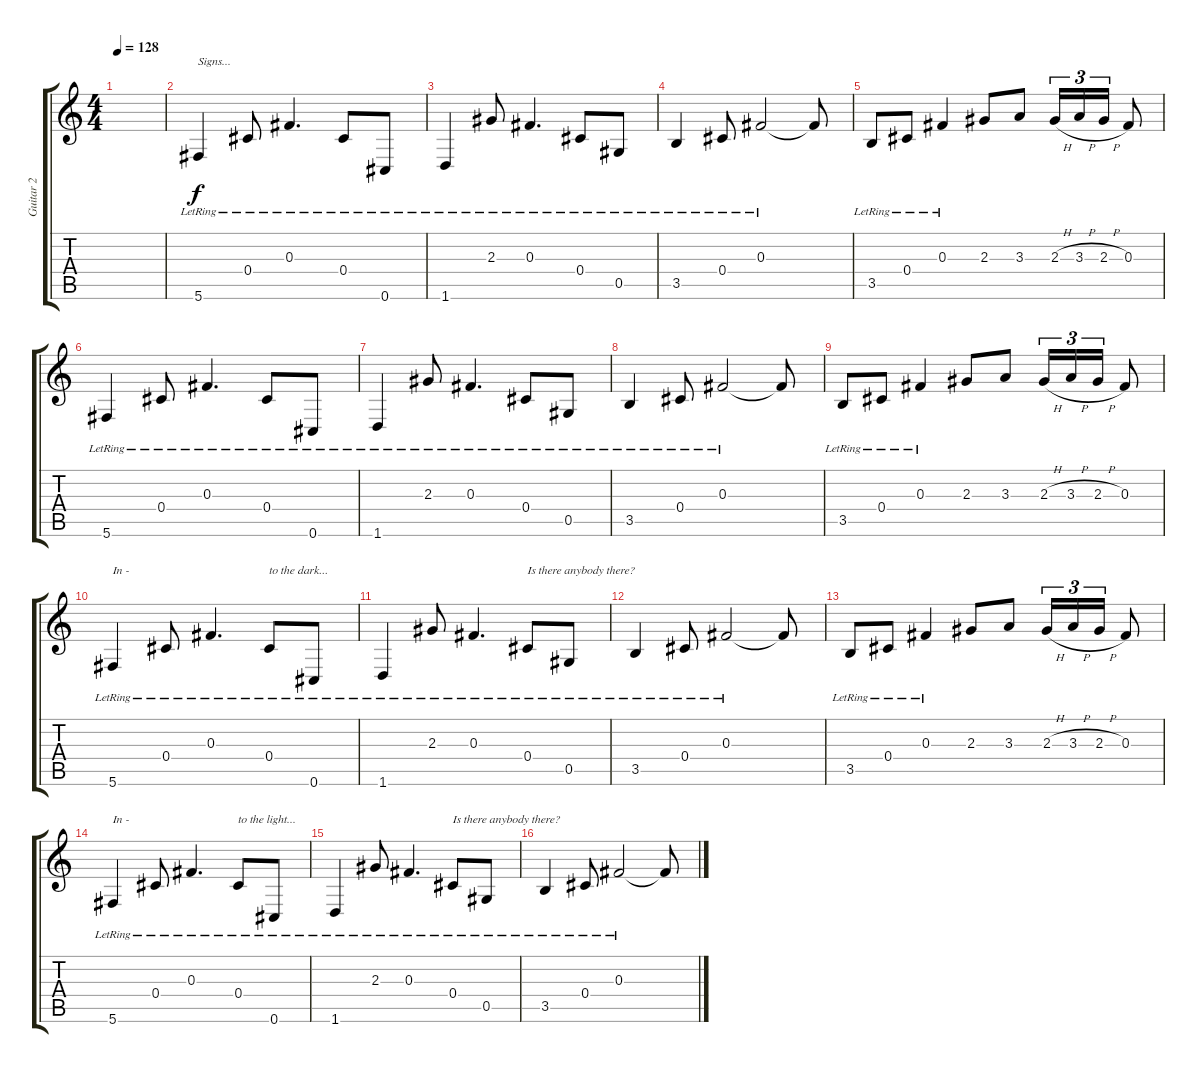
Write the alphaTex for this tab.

\track ("Guitar 2" "Guitar 2") {instrument distortionguitar}
\staff {score tabs}
\tuning (Eb4 Bb3 Gb3 Db3 Ab2 Db2) {hide}
\ts (4 4)
\tempo 128
\clef g2
\ks c
|
5.6{lr}.4{txt "Signs..." instrument overdrivenguitar} 0.4{lr}.8 0.3{lr}.4{d} 0.4{lr}.8 0.6{lr}.8 |
1.6{lr}.4 2.3{lr}.8 0.3{lr}.4{d} 0.4{lr}.8 0.5{lr}.8 |
3.5{lr}.4 0.4{lr}.8 0.3{lr}.2 0.3{t}.8 |
3.5{lr}.8 0.4{lr}.8 0.3{lr}.4 2.3.8 3.3.8 2.3{h}.16{tu (3 2)} 3.3{h}.16{tu (3 2)} 2.3{h}.16{tu (3 2)} 0.3.8 |
5.6{lr}.4 0.4{lr}.8 0.3{lr}.4{d} 0.4{lr}.8 0.6{lr}.8 |
1.6{lr}.4 2.3{lr}.8 0.3{lr}.4{d} 0.4{lr}.8 0.5{lr}.8 |
3.5{lr}.4 0.4{lr}.8 0.3{lr}.2 0.3{t}.8 |
3.5{lr}.8 0.4{lr}.8 0.3{lr}.4 2.3.8 3.3.8 2.3{h}.16{tu (3 2)} 3.3{h}.16{tu (3 2)} 2.3{h}.16{tu (3 2)} 0.3.8 |
5.6{lr}.4{txt "In -"} 0.4{lr}.8 0.3{lr}.4{d} 0.4{lr}.8{txt "to the dark..."} 0.6{lr}.8 |
1.6{lr}.4 2.3{lr}.8 0.3{lr}.4{d} 0.4{lr}.8{txt "Is there anybody there?"} 0.5{lr}.8 |
3.5{lr}.4 0.4{lr}.8 0.3{lr}.2 0.3{t}.8 |
3.5{lr}.8 0.4{lr}.8 0.3{lr}.4 2.3.8 3.3.8 2.3{h}.16{tu (3 2)} 3.3{h}.16{tu (3 2)} 2.3{h}.16{tu (3 2)} 0.3.8 |
5.6{lr}.4{txt "In -"} 0.4{lr}.8 0.3{lr}.4{d} 0.4{lr}.8{txt "to the light..."} 0.6{lr}.8 |
1.6{lr}.4 2.3{lr}.8 0.3{lr}.4{d} 0.4{lr}.8{txt "Is there anybody there?"} 0.5{lr}.8 |
3.5{lr}.4 0.4{lr}.8 0.3{lr}.2 0.3{t}.8
